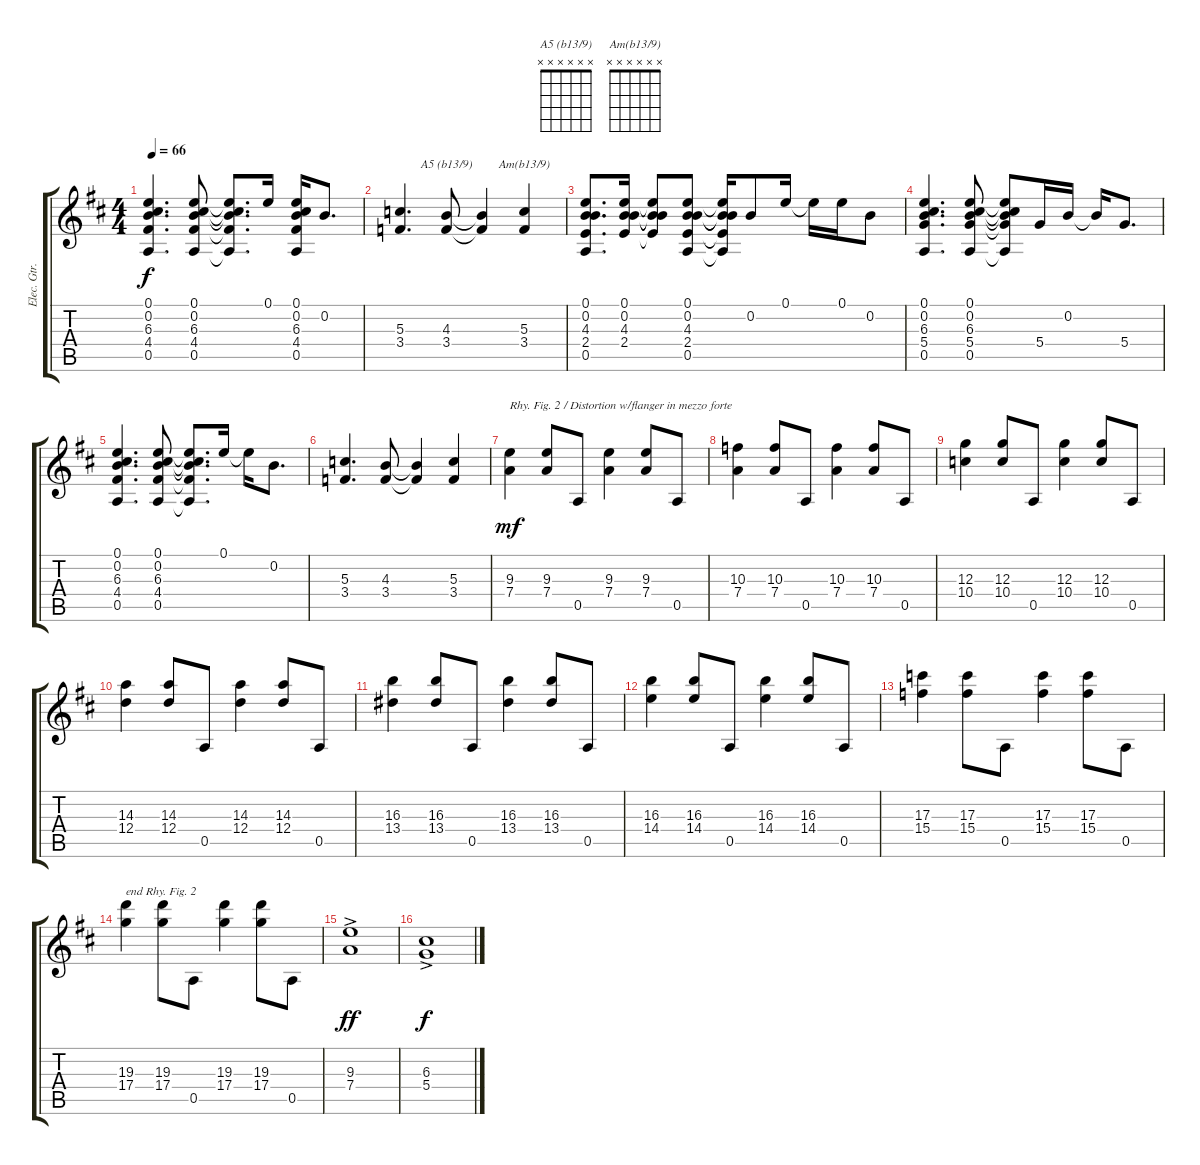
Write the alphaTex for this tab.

\track ("Elec. Gtr. 1" "Elec. Gtr.") {instrument distortionguitar}
\staff {score tabs}
\tuning (E4 B3 G3 D3 A2 E2) {hide}
\chord ("A5 (b13/9)" x x x x x x)
\chord ("Am(b13/9)" x x x x x x)
\ts (4 4)
\tempo 66
\clef g2
\ks d
(0.1 0.2 6.3 4.4 0.5).4{d dy f} (0.1 0.2 6.3 4.4 0.5).8 (0.1{t} 0.2{t} 6.3{t} 4.4{t} 0.5{t}).8{d} 0.1.16 (0.1 0.2 6.3 4.4 0.5).16 0.2.8{d} |
(5.3 3.4).4{d} (4.3 3.4).8{ch "A5 (b13/9)"} (4.3{t} 3.4{t}).4 (5.3 3.4).4{ch "Am(b13/9)"} |
(0.1 0.2 4.3 2.4 0.5).8{d} (0.1 0.2 4.3 2.4).16 (0.1{t} 0.2{t} 4.3{t} 2.4{t}).8 (0.1 0.2 4.3 2.4 0.5).8 (0.1{t} 0.2{t} 4.3{t} 2.4{t} 0.5{t}).16 0.2.8 0.1.16 0.1{t}.16 0.1.16 0.2.8 |
(0.1 0.2 6.3 5.4 0.5).4{d} (0.1 0.2 6.3 5.4 0.5).8 (0.1{t} 0.2{t} 6.3{t} 5.4{t} 0.5{t}).8 5.4.16 0.2.16 0.2{t}.16 5.4.8{d} |
(0.1 0.2 6.3 4.4 0.5).4{d} (0.1 0.2 6.3 4.4 0.5).8 (0.1{t} 0.2{t} 6.3{t} 4.4{t} 0.5{t}).8{d} 0.1.16 0.1{t}.16 0.2.8{d} |
(5.3 3.4).4{d} (4.3 3.4).8 (4.3{t} 3.4{t}).4 (5.3 3.4).4 |
(9.3 7.4).4{txt "Rhy. Fig. 2 / Distortion w/flanger in mezzo forte" dy mf balance 8 instrument distortionguitar} (9.3 7.4).8 0.5.8 (9.3 7.4).4 (9.3 7.4).8 0.5.8 |
(10.3 7.4).4 (10.3 7.4).8 0.5.8 (10.3 7.4).4 (10.3 7.4).8 0.5.8 |
(12.3 10.4).4 (12.3 10.4).8 0.5.8 (12.3 10.4).4 (12.3 10.4).8 0.5.8 |
(14.3 12.4).4 (14.3 12.4).8 0.5.8 (14.3 12.4).4 (14.3 12.4).8 0.5.8 |
(16.3 13.4).4 (16.3 13.4).8 0.5.8 (16.3 13.4).4 (16.3 13.4).8 0.5.8 |
(16.3 14.4).4 (16.3 14.4).8 0.5.8 (16.3 14.4).4 (16.3 14.4).8 0.5.8 |
(17.3 15.4).4 (17.3 15.4).8 0.5.8 (17.3 15.4).4 (17.3 15.4).8 0.5.8 |
(19.3 17.4).4{txt "end Rhy. Fig. 2"} (19.3 17.4).8 0.5.8 (19.3 17.4).4 (19.3 17.4).8 0.5.8 |
(9.3{ac} 7.4{ac}).1{dy ff} |
(6.3{ac} 5.4{ac}).1{dy f}
